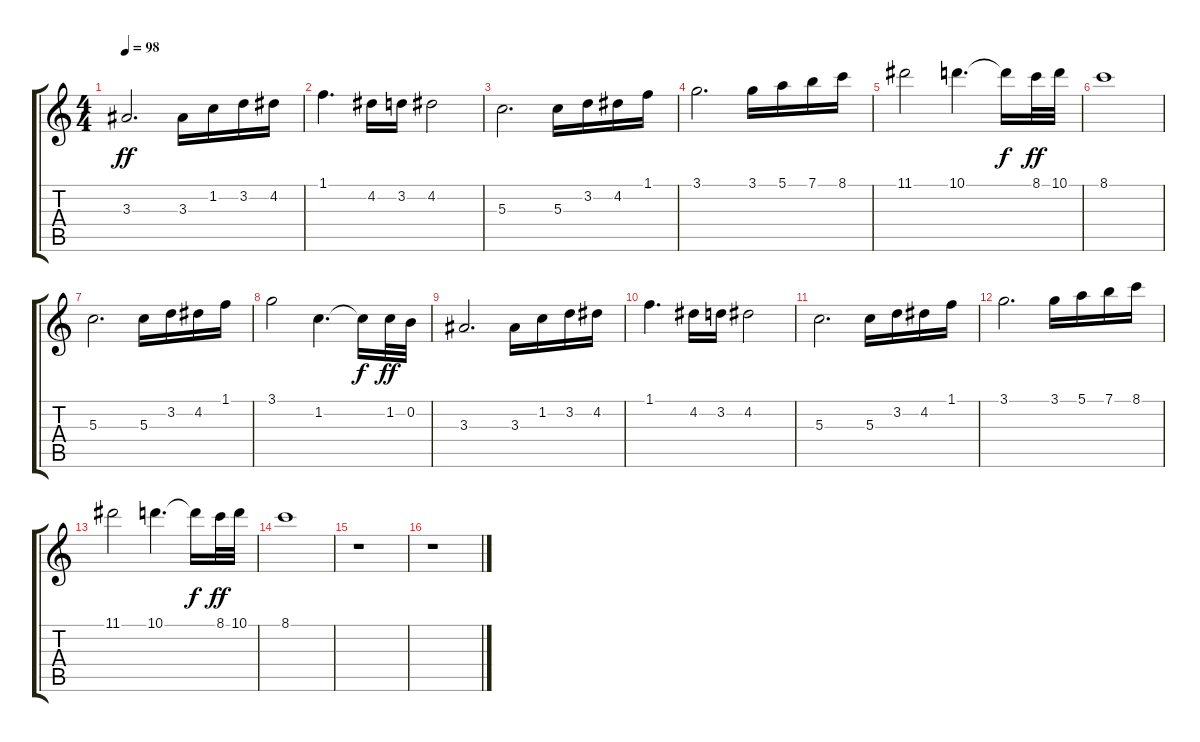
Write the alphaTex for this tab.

\track "" {instrument overdrivenguitar}
\staff {score tabs}
\tuning (E4 B3 G3 D3 A2 E2) {hide}
\ts (4 4)
\tempo 98
\clef g2
\ks c
3.3.2{d dy ff} 3.3.16 1.2.16 3.2.16 4.2.16 |
1.1.4{d} 4.2.16 3.2.16 4.2.2 |
5.3.2{d} 5.3.16 3.2.16 4.2.16 1.1.16 |
3.1.2{d} 3.1.16 5.1.16 7.1.16 8.1.16 |
11.1.2 10.1.4{d} 10.1{t}.16{dy f} 8.1.32{dy ff} 10.1.32 |
8.1.1 |
5.3.2{d} 5.3.16 3.2.16 4.2.16 1.1.16 |
3.1.2 1.2.4{d} 1.2{t}.16{dy f} 1.2.32{dy ff} 0.2.32 |
3.3.2{d} 3.3.16 1.2.16 3.2.16 4.2.16 |
1.1.4{d} 4.2.16 3.2.16 4.2.2 |
5.3.2{d} 5.3.16 3.2.16 4.2.16 1.1.16 |
3.1.2{d} 3.1.16 5.1.16 7.1.16 8.1.16 |
11.1.2 10.1.4{d} 10.1{t}.16{dy f} 8.1.32{dy ff} 10.1.32 |
8.1.1 |
r.1 |
r.1
